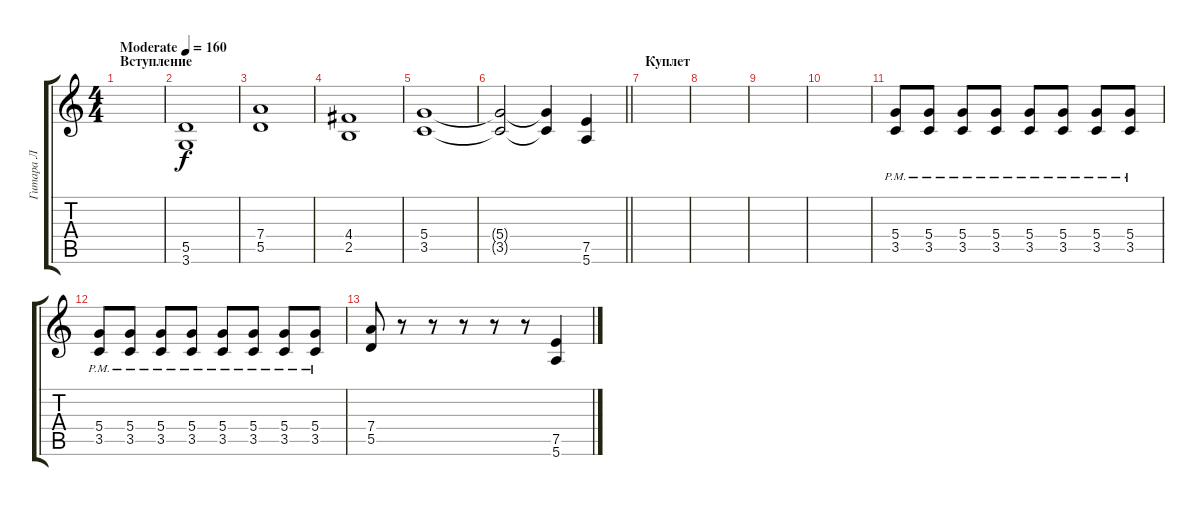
\track ("Гитара Л" "Гитара Л") {instrument distortionguitar}
\staff {score tabs}
\tuning (E4 B3 G3 D3 A2 E2) {hide}
\ts (4 4)
\section ("" "Вступление")
\tempo (160 "Moderate")
\clef g2
\ks c
|
(5.5 3.6).1 |
(7.4 5.5).1 |
(4.4 2.5).1 |
(5.4 3.5).1 |
\barLineRight lightlight
(5.4{t} 3.5{t}).2 (5.4{t} 3.5{t}).4 (7.5 5.6).4 |
\section ("" "Куплет")
|
|
|
|
(5.4{pm} 3.5{pm}).8 (5.4{pm} 3.5{pm}).8 (5.4{pm} 3.5{pm}).8 (5.4{pm} 3.5{pm}).8 (5.4{pm} 3.5{pm}).8 (5.4{pm} 3.5{pm}).8 (5.4{pm} 3.5{pm}).8 (5.4{pm} 3.5{pm}).8 |
(5.4{pm} 3.5{pm}).8 (5.4{pm} 3.5{pm}).8 (5.4{pm} 3.5{pm}).8 (5.4{pm} 3.5{pm}).8 (5.4{pm} 3.5{pm}).8 (5.4{pm} 3.5{pm}).8 (5.4{pm} 3.5{pm}).8 (5.4{pm} 3.5{pm}).8 |
(7.4 5.5).8 r.8 r.8 r.8 r.8 r.8 (7.5 5.6).4
